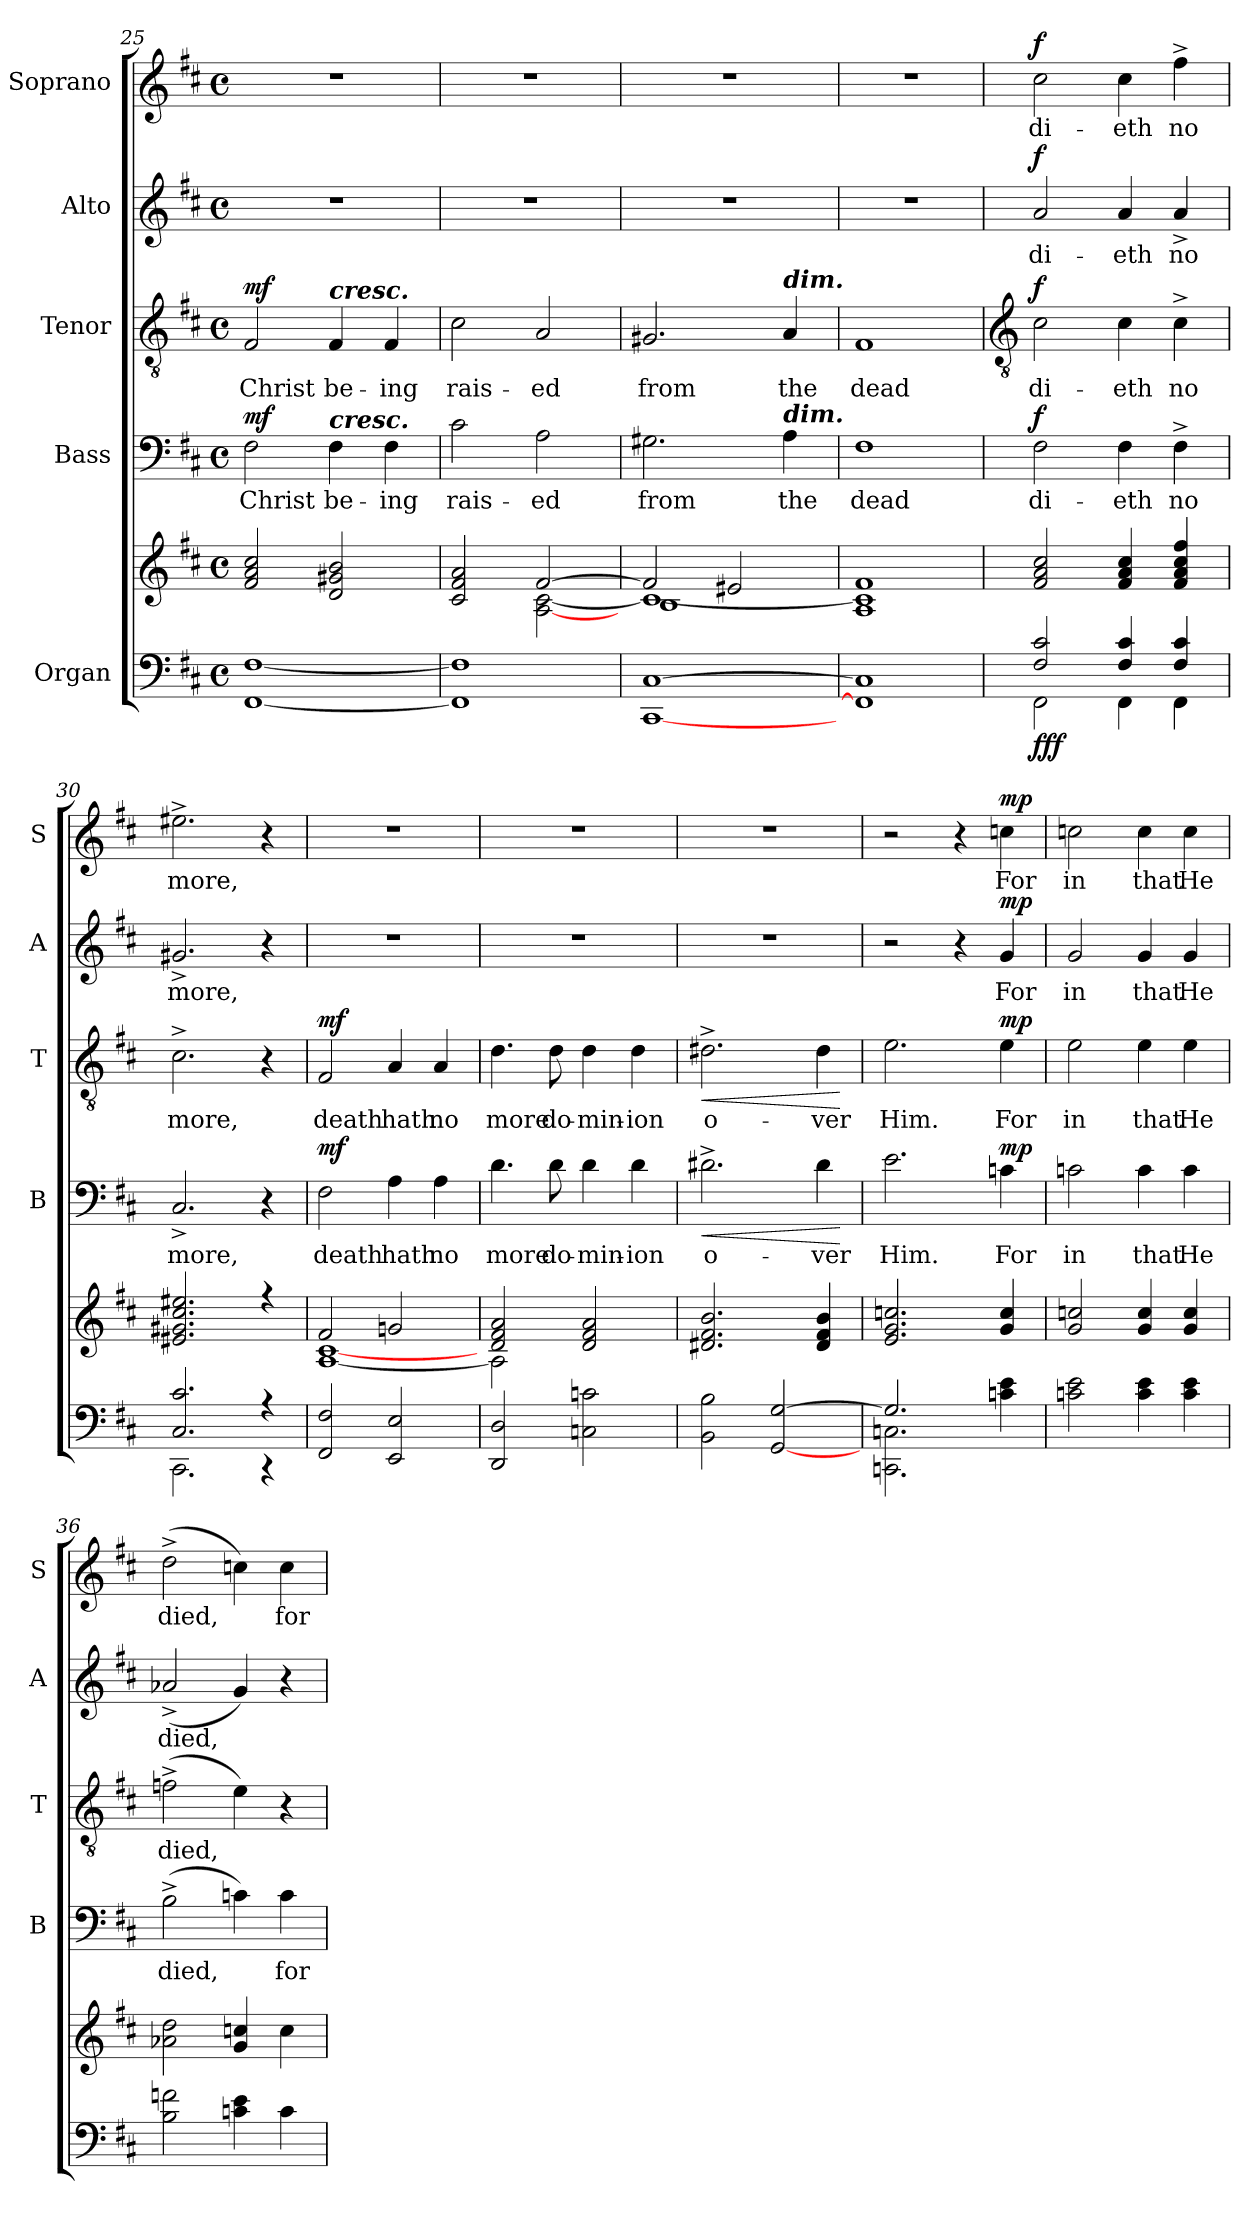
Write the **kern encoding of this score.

**kern	**kern	**dynam	**kern	**text	**dynam	**kern	**text	**dynam	**kern	**text	**dynam	**kern	**text	**dynam
*part5	*part5	*part5	*part4	*part4	*part4	*part3	*part3	*part3	*part2	*part2	*part2	*part1	*part1	*part1
*staff6	*staff5	*staff5/6	*staff4	*staff4	*staff4	*staff3	*staff3	*staff3	*staff2	*staff2	*staff2	*staff1	*staff1	*staff1
*I"Organ	*	*	*I"Bass	*	*	*I"Tenor	*	*	*I"Alto	*	*	*I"Soprano	*	*
*	*	*	*I'B	*	*	*I'T	*	*	*I'A	*	*	*I'S	*	*
*clefF4	*clefG2	*	*clefF4	*	*	*clefGv2	*	*	*clefG2	*	*	*clefG2	*	*
*k[f#c#]	*k[f#c#]	*	*k[f#c#]	*	*	*k[f#c#]	*	*	*k[f#c#]	*	*	*k[f#c#]	*	*
*D:	*D:	*	*D:	*	*	*D:	*	*	*D:	*	*	*D:	*	*
*M4/4	*M4/4	*	*M4/4	*	*	*M4/4	*	*	*M4/4	*	*	*M4/4	*	*
*met(c)	*met(c)	*	*met(c)	*	*	*met(c)	*	*	*met(c)	*	*	*met(c)	*	*
=25	=25	=25	=25	=25	=25	=25	=25	=25	=25	=25	=25	=25	=25	=25
*^	*^	*	*	*	*	*	*	*	*	*	*	*	*	*
!	!	!	!	!LO:DY:a=2	!	!LO:LY:b	!	!	!LO:LY:b	!	!	!	!	!	!	!
!	!	!	!	!LO:DY:n=1:b	!	!	!LO:DY:b	!	!	!LO:DY:b	!	!	!	!	!	!
1ryy	[1FF#\ [1F#\	2f# 2a 2cc#	1ryy	mf mf	2F#	Christ	mf	2F#	Christ	mf	1r	.	.	1r	.	.
!	!	!	!	!	!	!	!	!LO:TX:a:Bi:t=cresc.	!	!	!	!	!	!	!	!
!	!	!	!	!	!LO:TX:a:Bi:t=cresc.	!	!	!	!	!	!	!	!	!	!	!
!	!	!	!	!	!	!LO:LY:b	!	!	!LO:LY:b	!	!	!	!	!	!	!
.	.	2d 2g#X 2b	.	.	4F#	be-	.	4F#	be-	.	.	.	.	.	.	.
!	!	!	!	!	!	!LO:LY:b	!	!	!LO:LY:b	!	!	!	!	!	!	!
.	.	.	.	.	4F#	-ing	.	4F#	-ing	.	.	.	.	.	.	.
=26	=26	=26	=26	=26	=26	=26	=26	=26	=26	=26	=26	=26	=26	=26	=26	=26
!	!	!	!	!	!	!LO:LY:b	!	!	!LO:LY:b	!	!	!	!	!	!	!
1ryy	1FF#\] 1F#\]	2c# 2f# 2a	2ryy	.	2c#	rais-	.	2c#	rais-	.	1r	.	.	1r	.	.
!	!	!	!	!	!	!LO:LY:b	!	!	!LO:LY:b	!	!	!	!	!	!	!
.	.	[2f#	[2A\ [2c#\	.	2A	-ed	.	2A	-ed	.	.	.	.	.	.	.
*v	*v	*	*	*	*	*	*	*	*	*	*	*	*	*	*	*
=27	=27	=27	=27	=27	=27	=27	=27	=27	=27	=27	=27	=27	=27	=27	=27
*	*	*^	*	*	*	*	*	*	*	*	*	*	*	*	*
!	!	!	!	!	!	!LO:LY:b	!	!	!LO:LY:b	!	!	!	!	!	!	!
[1CC#\ [1C#\	2f#]	1c#\_	1B/	.	2.G#X	from	.	2.G#X	from	.	1r	.	.	1r	.	.
.	2e#X	.	.	.	.	.	.	.	.	.	.	.	.	.	.	.
!	!	!	!	!	!	!	!	!LO:TX:a:Bi:t=dim.	!	!	!	!	!	!	!	!
!	!	!	!	!	!LO:TX:a:Bi:t=dim.	!	!	!	!	!	!	!	!	!	!	!
!	!	!	!	!	!	!LO:LY:b	!	!	!LO:LY:b	!	!	!	!	!	!	!
.	.	.	.	.	4A	the	.	4A	the	.	.	.	.	.	.	.
=28	=28	=28	=28	=28	=28	=28	=28	=28	=28	=28	=28	=28	=28	=28	=28	=28
!	!	!	!	!	!	!LO:LY:b	!	!	!LO:LY:b	!	!	!	!	!	!	!
1FF#\] 1C#\]	1f#	1c#\]	1A/	.	1F#	dead	.	1F#	dead	.	1r	.	.	1r	.	.
*	*v	*v	*v	*	*	*	*	*	*	*	*	*	*	*	*	*
!!LO:LB:g=z
=29	=29	=29	=29	=29	=29	=29	=29	=29	=29	=29	=29	=29	=29	=29
*	*	*	*	*	*	*clefGv2	*	*	*	*	*	*	*	*
*^	*^	*	*	*	*	*	*	*	*	*	*	*	*	*
*	*	*	*^	*	*	*	*	*	*	*	*	*	*	*	*	*
!	!	!	!	!	!LO:DY:b=2	!	!LO:LY:b	!	!	!LO:LY:b	!	!	!LO:LY:b	!	!	!LO:LY:b	!
!	!	!	!	!	!LO:DY:n=1:b=2	!	!	!	!	!	!	!	!	!	!	!	!
!	!	!	!	!	!LO:DY:n=2:b	!	!	!LO:DY:b	!	!	!LO:DY:b	!	!	!LO:DY:b	!	!	!LO:DY:b
*	*	*	*v	*v	*	*	*	*	*	*	*	*	*	*	*	*	*
2F#/ 2c#/	2FF#\	2f# 2a 2cc#	1ryy	f f f	2F#	di-	f	2c#	di-	f	2a	di-	f	2cc#	di-	f
!	!	!	!	!	!	!LO:LY:b	!	!	!LO:LY:b	!	!	!LO:LY:b	!	!	!LO:LY:b	!
4F#/ 4c#/	4FF#\	4f# 4a 4cc#	.	.	4F#	-eth	.	4c#	-eth	.	4a	-eth	.	4cc#	-eth	.
!	!	!	!	!	!	!LO:LY:b	!	!	!LO:LY:b	!	!	!LO:LY:b	!	!	!LO:LY:b	!
4F#/ 4c#/	4FF#\	4f# 4a 4cc# 4ff#	.	.	4F#^	no	.	4c#^	no	.	4a^	no	.	4ff#^	no	.
=30	=30	=30	=30	=30	=30	=30	=30	=30	=30	=30	=30	=30	=30	=30	=30	=30
!	!	!	!	!	!	!LO:LY:b	!	!	!LO:LY:b	!	!	!LO:LY:b	!	!	!LO:LY:b	!
2.C#/ 2.c#/	2.CC#\	2.e#X 2.g#X 2.cc# 2.ee#X	1ryy	.	2.C#^	more,	.	2.c#^	more,	.	2.g#X^	more,	.	2.ee#X^	more,	.
4r	4r	4r	.	.	4r	.	.	4r	.	.	4r	.	.	4r	.	.
=31	=31	=31	=31	=31	=31	=31	=31	=31	=31	=31	=31	=31	=31	=31	=31	=31
!	!	!	!	!LO:DY:b=2	!	!LO:LY:b	!	!	!LO:LY:b	!	!	!	!	!	!	!
!	!	!	!	!LO:DY:n=1:b	!	!	!	!	!	!	!	!	!	!	!	!
!	!	!	!	!LO:DY:n=2:b	!	!	!LO:DY:b	!	!	!LO:DY:b	!	!	!	!	!	!
2FF#/ 2F#/	1ryy	2f#	[1A\ [1c#\	mf mf mf	2F#	death	mf	2F#	death	mf	1r	.	.	1r	.	.
!	!	!	!	!	!	!LO:LY:b	!	!	!LO:LY:b	!	!	!	!	!	!	!
2EE/ 2E/	.	2gn	.	.	4A	hath	.	4A	hath	.	.	.	.	.	.	.
!	!	!	!	!	!	!LO:LY:b	!	!	!LO:LY:b	!	!	!	!	!	!	!
.	.	.	.	.	4A	no	.	4A	no	.	.	.	.	.	.	.
=32	=32	=32	=32	=32	=32	=32	=32	=32	=32	=32	=32	=32	=32	=32	=32	=32
!	!	!	!	!	!	!LO:LY:b	!	!	!LO:LY:b	!	!	!	!	!	!	!
2DD/ 2D/	1ryy	2d 2f# 2a	2A\]	.	4.d	more	.	4.d	more	.	1r	.	.	1r	.	.
!	!	!	!	!	!	!LO:LY:b	!	!	!LO:LY:b	!	!	!	!	!	!	!
.	.	.	.	.	8d	do-	.	8d	do-	.	.	.	.	.	.	.
!	!	!	!	!	!	!LO:LY:b	!	!	!LO:LY:b	!	!	!	!	!	!	!
2Cn\ 2cn\	.	2d 2f# 2a	2ryy	.	4d	-min-	.	4d	-min-	.	.	.	.	.	.	.
!	!	!	!	!	!	!LO:LY:b	!	!	!LO:LY:b	!	!	!	!	!	!	!
.	.	.	.	.	4d	-ion	.	4d	-ion	.	.	.	.	.	.	.
*	*	*v	*v	*	*	*	*	*	*	*	*	*	*	*	*	*
=33	=33	=33	=33	=33	=33	=33	=33	=33	=33	=33	=33	=33	=33	=33	=33
!	!	!	!	!	!LO:LY:b	!LO:HP:b	!	!LO:LY:b	!LO:HP:b	!	!	!	!	!	!
2BB\ 2B\	1ryy	2.d#X 2.f# 2.b	.	2.d#X^	o-	<	2.d#X^	o-	<	1r	.	.	1r	.	.
[2GG/ [2G/	.	.	.	.	.	.	.	.	.	.	.	.	.	.	.
!	!	!	!	!	!LO:LY:b	!	!	!LO:LY:b	!	!	!	!	!	!	!
.	.	4d# 4f# 4b	.	4d#	-ver	.	4d#	-ver	.	.	.	.	.	.	.
*v	*v	*	*	*	*	*	*	*	*	*	*	*	*	*	*
.	.	.	.	.	[	.	.	[	.	.	.	.	.	.
=34	=34	=34	=34	=34	=34	=34	=34	=34	=34	=34	=34	=34	=34	=34
*^	*	*	*	*	*	*	*	*	*	*	*	*	*	*
!	!	!	!	!	!LO:LY:b	!	!	!LO:LY:b	!	!	!	!	!	!	!
2.G/]	2.CCn\ 2.Cn\	2.e 2.g 2.ccn	.	2.e	Him.	.	2.e	Him.	.	2r	.	.	2r	.	.
.	.	.	.	.	.	.	.	.	.	4r	.	.	4r	.	.
!	!	!	!LO:DY:b=2	!	!LO:LY:b	!	!	!LO:LY:b	!	!	!LO:LY:b	!	!	!LO:LY:b	!
!	!	!	!LO:DY:n=1:b	!	!	!LO:DY:b	!	!	!LO:DY:b	!	!	!LO:DY:b	!	!	!LO:DY:b
4ryy	4cn\ 4e\	4g 4cc	mp mp	4cn	For	mp	4e	For	mp	4g	For	mp	4ccn	For	mp
=35	=35	=35	=35	=35	=35	=35	=35	=35	=35	=35	=35	=35	=35	=35	=35
!	!	!	!	!	!LO:LY:b	!	!	!LO:LY:b	!	!	!LO:LY:b	!	!	!LO:LY:b	!
*v	*v	*	*	*	*	*	*	*	*	*	*	*	*	*	*
2cn\ 2e\	2g 2ccn	.	2cn	in	.	2e	in	.	2g	in	.	2ccn	in	.
!	!	!	!	!LO:LY:b	!	!	!LO:LY:b	!	!	!LO:LY:b	!	!	!LO:LY:b	!
4c\ 4e\	4g 4cc	.	4c	that	.	4e	that	.	4g	that	.	4cc	that	.
!	!	!	!	!LO:LY:b	!	!	!LO:LY:b	!	!	!LO:LY:b	!	!	!LO:LY:b	!
4c\ 4e\	4g 4cc	.	4c	He	.	4e	He	.	4g	He	.	4cc	He	.
=36	=36	=36	=36	=36	=36	=36	=36	=36	=36	=36	=36	=36	=36	=36
!	!	!	!	!LO:LY:b	!	!	!LO:LY:b	!	!	!LO:LY:b	!	!	!LO:LY:b	!
2B\ 2fn\	2a-X 2dd	.	(>2B^	died,	.	(>2fn^	died,	.	(<2a-X^	died,	.	(>2dd^	died,	.
4cn\ 4e\	4g 4ccn	.	4cn)	.	.	4e)	.	.	4g)	.	.	4ccn)	.	.
!	!	!	!	!LO:LY:b	!	!	!	!	!	!	!	!	!LO:LY:b	!
4c\	4cc	.	4c	for	.	4r	.	.	4r	.	.	4cc	for	.
=	=	=	=	=	=	=	=	=	=	=	=	=	=	=
*-	*-	*-	*-	*-	*-	*-	*-	*-	*-	*-	*-	*-	*-	*-
